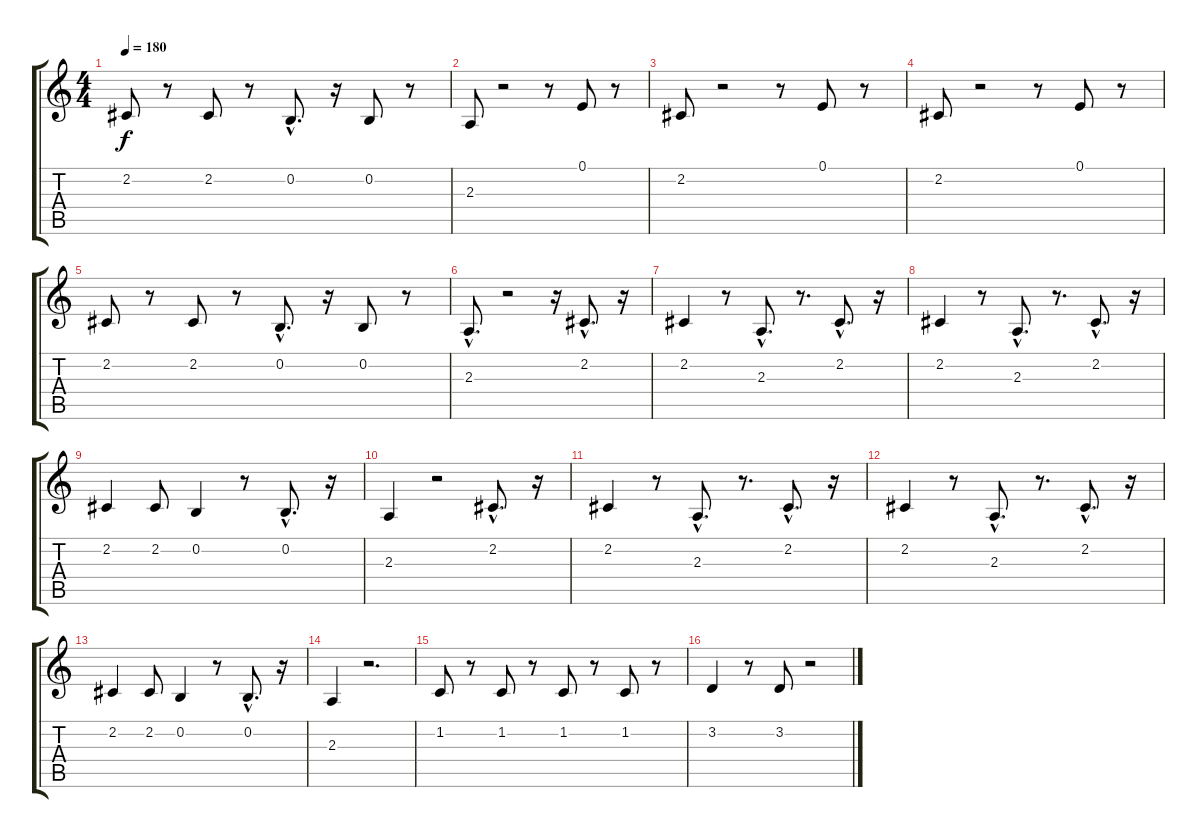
\track "" {instrument tremolostrings}
\staff {score tabs}
\tuning (E4 B3 G3 D3 A2 E2) {hide}
\ts (4 4)
\tempo 180
\clef g2
\ks c
2.2.8{dy f} r.8 2.2.8 r.8 0.2{hac}.8{d} r.16 0.2.8 r.8 |
2.3.8 r.2 r.8 0.1.8 r.8 |
2.2.8 r.2 r.8 0.1.8 r.8 |
2.2.8 r.2 r.8 0.1.8 r.8 |
2.2.8 r.8 2.2.8 r.8 0.2{hac}.8{d} r.16 0.2.8 r.8 |
2.3{hac}.8{d} r.2 r.16 2.2{hac}.8{d} r.16 |
2.2.4 r.8 2.3{hac}.8{d} r.8{d} 2.2{hac}.8{d} r.16 |
2.2.4 r.8 2.3{hac}.8{d} r.8{d} 2.2{hac}.8{d} r.16 |
2.2.4 2.2.8 0.2.4 r.8 0.2{hac}.8{d} r.16 |
2.3.4 r.2 2.2{hac}.8{d} r.16 |
2.2.4 r.8 2.3{hac}.8{d} r.8{d} 2.2{hac}.8{d} r.16 |
2.2.4 r.8 2.3{hac}.8{d} r.8{d} 2.2{hac}.8{d} r.16 |
2.2.4 2.2.8 0.2.4 r.8 0.2{hac}.8{d} r.16 |
2.3.4 r.2{d} |
1.2.8 r.8 1.2.8 r.8 1.2.8 r.8 1.2.8 r.8 |
3.2.4 r.8 3.2.8 r.2
